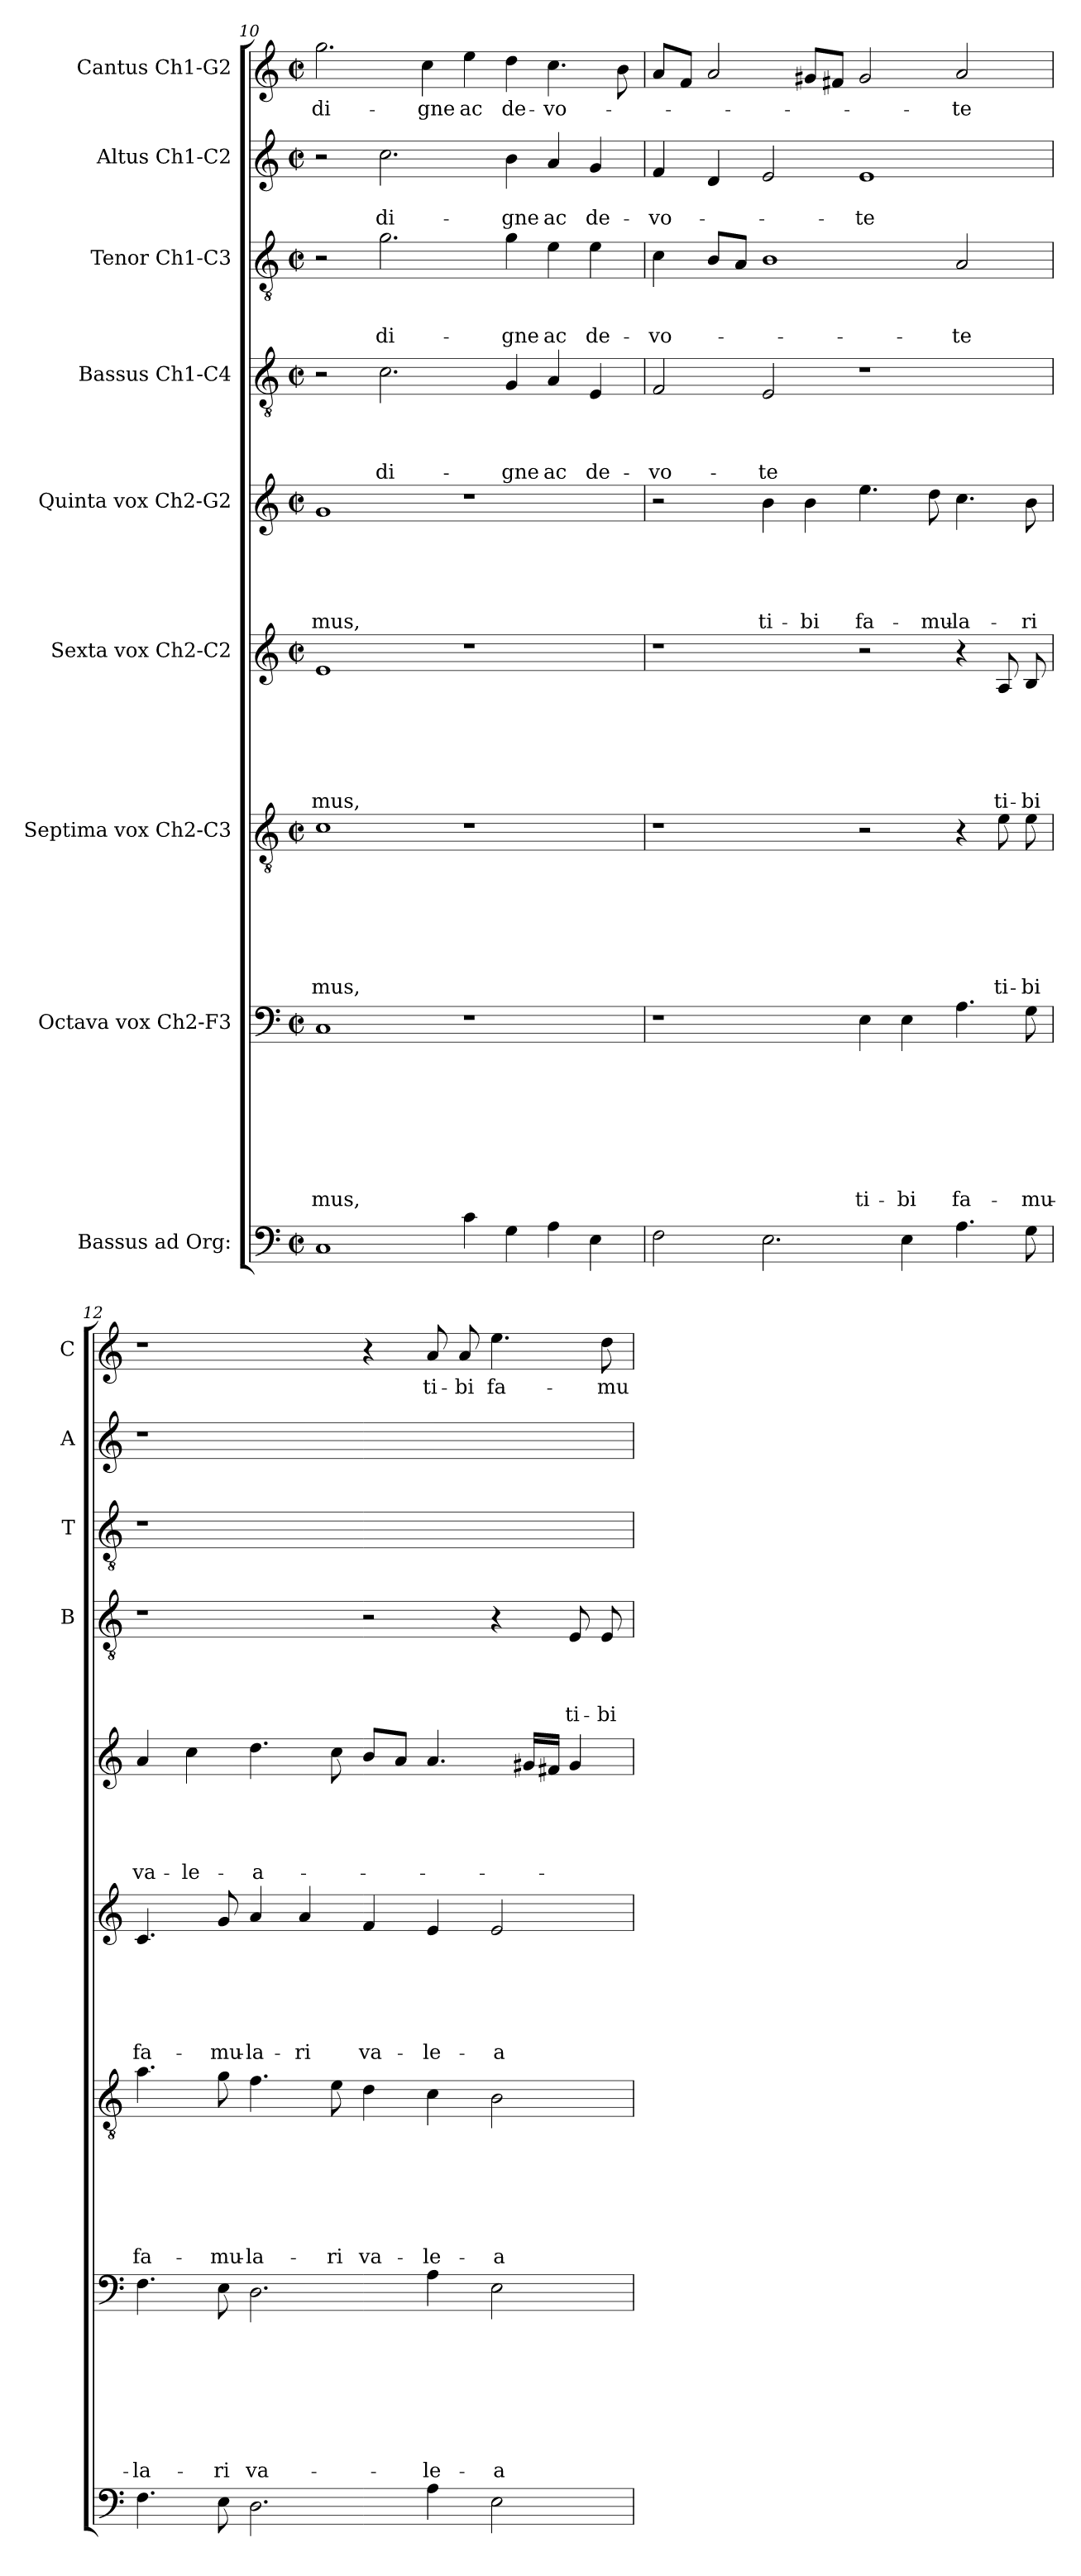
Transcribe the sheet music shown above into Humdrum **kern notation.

**kern	**kern	**text	**text	**text	**text	**text	**text	**text	**text	**kern	**text	**text	**text	**text	**text	**text	**text	**kern	**text	**text	**text	**text	**text	**text	**kern	**text	**text	**text	**text	**text	**kern	**text	**text	**text	**text	**kern	**text	**text	**text	**kern	**text	**text	**kern	**text
*part9	*part8	*part8	*part8	*part8	*part8	*part8	*part8	*part8	*part8	*part7	*part7	*part7	*part7	*part7	*part7	*part7	*part7	*part6	*part6	*part6	*part6	*part6	*part6	*part6	*part5	*part5	*part5	*part5	*part5	*part5	*part4	*part4	*part4	*part4	*part4	*part3	*part3	*part3	*part3	*part2	*part2	*part2	*part1	*part1
*staff9	*staff8	*staff8	*staff8	*staff8	*staff8	*staff8	*staff8	*staff8	*staff8	*staff7	*staff7	*staff7	*staff7	*staff7	*staff7	*staff7	*staff7	*staff6	*staff6	*staff6	*staff6	*staff6	*staff6	*staff6	*staff5	*staff5	*staff5	*staff5	*staff5	*staff5	*staff4	*staff4	*staff4	*staff4	*staff4	*staff3	*staff3	*staff3	*staff3	*staff2	*staff2	*staff2	*staff1	*staff1
*I"Bassus ad Org:	*I"Octava vox Ch2-F3	*	*	*	*	*	*	*	*	*I"Septima vox Ch2-C3	*	*	*	*	*	*	*	*I"Sexta vox Ch2-C2	*	*	*	*	*	*	*I"Quinta vox Ch2-G2	*	*	*	*	*	*I"Bassus Ch1-C4	*	*	*	*	*I"Tenor Ch1-C3	*	*	*	*I"Altus Ch1-C2	*	*	*I"Cantus Ch1-G2	*
*	*	*	*	*	*	*	*	*	*	*	*	*	*	*	*	*	*	*	*	*	*	*	*	*	*	*	*	*	*	*	*I'B	*	*	*	*	*I'T	*	*	*	*I'A	*	*	*I'C	*
!!LO:PB:g=z
*clefF4	*clefF4	*	*	*	*	*	*	*	*	*clefGv2	*	*	*	*	*	*	*	*clefG2	*	*	*	*	*	*	*clefG2	*	*	*	*	*	*clefGv2	*	*	*	*	*clefGv2	*	*	*	*clefG2	*	*	*clefG2	*
*k[]	*k[]	*	*	*	*	*	*	*	*	*k[]	*	*	*	*	*	*	*	*k[]	*	*	*	*	*	*	*k[]	*	*	*	*	*	*k[]	*	*	*	*	*k[]	*	*	*	*k[]	*	*	*k[]	*
*C:	*C:	*	*	*	*	*	*	*	*	*C:	*	*	*	*	*	*	*	*C:	*	*	*	*	*	*	*C:	*	*	*	*	*	*C:	*	*	*	*	*C:	*	*	*	*C:	*	*	*C:	*
*M2/2	*M2/2	*	*	*	*	*	*	*	*	*M2/2	*	*	*	*	*	*	*	*M2/2	*	*	*	*	*	*	*M2/2	*	*	*	*	*	*M2/2	*	*	*	*	*M2/2	*	*	*	*M2/2	*	*	*M2/2	*
*met(c|)	*met(c|)	*	*	*	*	*	*	*	*	*met(c|)	*	*	*	*	*	*	*	*met(c|)	*	*	*	*	*	*	*met(c|)	*	*	*	*	*	*met(c|)	*	*	*	*	*met(c|)	*	*	*	*met(c|)	*	*	*met(c|)	*
=10	=10	=10	=10	=10	=10	=10	=10	=10	=10	=10	=10	=10	=10	=10	=10	=10	=10	=10	=10	=10	=10	=10	=10	=10	=10	=10	=10	=10	=10	=10	=10	=10	=10	=10	=10	=10	=10	=10	=10	=10	=10	=10	=10	=10
!	!	!	!	!	!	!	!	!	!LO:LY:b	!	!	!	!	!	!	!	!LO:LY:b	!	!	!	!	!	!	!LO:LY:b	!	!	!	!	!	!LO:LY:b	!	!	!	!	!	!	!	!	!	!	!	!	!	!LO:LY:b
1C	1C	.	.	.	.	.	.	.	-mus,	1c	.	.	.	.	.	.	-mus,	1e	.	.	.	.	.	-mus,	1g	.	.	.	.	-mus,	2r	.	.	.	.	2r	.	.	.	2r	.	.	2.gg\	di-
!	!	!	!	!	!	!	!	!	!	!	!	!	!	!	!	!	!	!	!	!	!	!	!	!	!	!	!	!	!	!	!	!	!	!	!LO:LY:b	!	!	!	!LO:LY:b	!	!	!LO:LY:b	!	!
.	.	.	.	.	.	.	.	.	.	.	.	.	.	.	.	.	.	.	.	.	.	.	.	.	.	.	.	.	.	.	2.c\	.	.	.	di-	2.g\	.	.	di-	2.cc\	.	di-	.	.
!	!	!	!	!	!	!	!	!	!	!	!	!	!	!	!	!	!	!	!	!	!	!	!	!	!	!	!	!	!	!	!	!	!	!	!	!	!	!	!	!	!	!	!	!LO:LY:b
.	.	.	.	.	.	.	.	.	.	.	.	.	.	.	.	.	.	.	.	.	.	.	.	.	.	.	.	.	.	.	.	.	.	.	.	.	.	.	.	.	.	.	4cc\	-gne
!	!	!	!	!	!	!	!	!	!	!	!	!	!	!	!	!	!	!	!	!	!	!	!	!	!	!	!	!	!	!	!	!	!	!	!	!	!	!	!	!	!	!	!	!LO:LY:b
4c\	1r	.	.	.	.	.	.	.	.	1r	.	.	.	.	.	.	.	1r	.	.	.	.	.	.	1r	.	.	.	.	.	.	.	.	.	.	.	.	.	.	.	.	.	4ee\	ac
!	!	!	!	!	!	!	!	!	!	!	!	!	!	!	!	!	!	!	!	!	!	!	!	!	!	!	!	!	!	!	!	!	!	!	!LO:LY:b	!	!	!	!LO:LY:b	!	!	!LO:LY:b	!	!LO:LY:b
4G\	.	.	.	.	.	.	.	.	.	.	.	.	.	.	.	.	.	.	.	.	.	.	.	.	.	.	.	.	.	.	4G/	.	.	.	-gne	4g\	.	.	-gne	4b\	.	-gne	4dd\	de-
!	!	!	!	!	!	!	!	!	!	!	!	!	!	!	!	!	!	!	!	!	!	!	!	!	!	!	!	!	!	!	!	!	!	!	!LO:LY:b	!	!	!	!LO:LY:b	!	!	!LO:LY:b	!	!LO:LY:b
4A\	.	.	.	.	.	.	.	.	.	.	.	.	.	.	.	.	.	.	.	.	.	.	.	.	.	.	.	.	.	.	4A/	.	.	.	ac	4e\	.	.	ac	4a/	.	ac	4.cc\	-vo-
!	!	!	!	!	!	!	!	!	!	!	!	!	!	!	!	!	!	!	!	!	!	!	!	!	!	!	!	!	!	!	!	!	!	!	!LO:LY:b	!	!	!	!LO:LY:b	!	!	!LO:LY:b	!	!
4E\	.	.	.	.	.	.	.	.	.	.	.	.	.	.	.	.	.	.	.	.	.	.	.	.	.	.	.	.	.	.	4E/	.	.	.	de-	4e\	.	.	de-	4g/	.	de-	.	.
.	.	.	.	.	.	.	.	.	.	.	.	.	.	.	.	.	.	.	.	.	.	.	.	.	.	.	.	.	.	.	.	.	.	.	.	.	.	.	.	.	.	.	8b\	.
=11	=11	=11	=11	=11	=11	=11	=11	=11	=11	=11	=11	=11	=11	=11	=11	=11	=11	=11	=11	=11	=11	=11	=11	=11	=11	=11	=11	=11	=11	=11	=11	=11	=11	=11	=11	=11	=11	=11	=11	=11	=11	=11	=11	=11
!	!	!	!	!	!	!	!	!	!	!	!	!	!	!	!	!	!	!	!	!	!	!	!	!	!	!	!	!	!	!	!	!	!	!	!LO:LY:b	!	!	!	!LO:LY:b	!	!	!LO:LY:b	!	!
2F\	1r	.	.	.	.	.	.	.	.	1r	.	.	.	.	.	.	.	1r	.	.	.	.	.	.	2r	.	.	.	.	.	2F/	.	.	.	-vo-	4c\	.	.	-vo-	4f/	.	-vo-	8a/L	.
.	.	.	.	.	.	.	.	.	.	.	.	.	.	.	.	.	.	.	.	.	.	.	.	.	.	.	.	.	.	.	.	.	.	.	.	.	.	.	.	.	.	.	8f/J	.
.	.	.	.	.	.	.	.	.	.	.	.	.	.	.	.	.	.	.	.	.	.	.	.	.	.	.	.	.	.	.	.	.	.	.	.	8B/L	.	.	.	4d/	.	.	2a/	.
.	.	.	.	.	.	.	.	.	.	.	.	.	.	.	.	.	.	.	.	.	.	.	.	.	.	.	.	.	.	.	.	.	.	.	.	8A/J	.	.	.	.	.	.	.	.
!	!	!	!	!	!	!	!	!	!	!	!	!	!	!	!	!	!	!	!	!	!	!	!	!	!	!	!	!	!	!LO:LY:b	!	!	!	!	!LO:LY:b	!	!	!	!	!	!	!	!	!
2.E\	.	.	.	.	.	.	.	.	.	.	.	.	.	.	.	.	.	.	.	.	.	.	.	.	4b\	.	.	.	.	ti-	2E/	.	.	.	-te	1B	.	.	.	2e/	.	.	.	.
!	!	!	!	!	!	!	!	!	!	!	!	!	!	!	!	!	!	!	!	!	!	!	!	!	!	!	!	!	!	!LO:LY:b	!	!	!	!	!	!	!	!	!	!	!	!	!	!
.	.	.	.	.	.	.	.	.	.	.	.	.	.	.	.	.	.	.	.	.	.	.	.	.	4b\	.	.	.	.	-bi	.	.	.	.	.	.	.	.	.	.	.	.	8g#X/L	.
.	.	.	.	.	.	.	.	.	.	.	.	.	.	.	.	.	.	.	.	.	.	.	.	.	.	.	.	.	.	.	.	.	.	.	.	.	.	.	.	.	.	.	8f#X/J	.
!	!	!	!	!	!	!	!	!	!LO:LY:b	!	!	!	!	!	!	!	!	!	!	!	!	!	!	!	!	!	!	!	!	!LO:LY:b	!	!	!	!	!	!	!	!	!	!	!	!LO:LY:b	!	!
.	4E\	.	.	.	.	.	.	.	ti-	2r	.	.	.	.	.	.	.	2r	.	.	.	.	.	.	4.ee\	.	.	.	.	fa-	1r	.	.	.	.	.	.	.	.	1e	.	-te	2g#/	.
!	!	!	!	!	!	!	!	!	!LO:LY:b	!	!	!	!	!	!	!	!	!	!	!	!	!	!	!	!	!	!	!	!	!	!	!	!	!	!	!	!	!	!	!	!	!	!	!
4E\	4E\	.	.	.	.	.	.	.	-bi	.	.	.	.	.	.	.	.	.	.	.	.	.	.	.	.	.	.	.	.	.	.	.	.	.	.	.	.	.	.	.	.	.	.	.
!	!	!	!	!	!	!	!	!	!	!	!	!	!	!	!	!	!	!	!	!	!	!	!	!	!	!	!	!	!	!LO:LY:b	!	!	!	!	!	!	!	!	!	!	!	!	!	!
.	.	.	.	.	.	.	.	.	.	.	.	.	.	.	.	.	.	.	.	.	.	.	.	.	8dd\	.	.	.	.	-mu-	.	.	.	.	.	.	.	.	.	.	.	.	.	.
!	!	!	!	!	!	!	!	!	!LO:LY:b	!	!	!	!	!	!	!	!	!	!	!	!	!	!	!	!	!	!	!	!	!LO:LY:b	!	!	!	!	!	!	!	!	!LO:LY:b	!	!	!	!	!LO:LY:b
4.A\	4.A\	.	.	.	.	.	.	.	fa-	4r	.	.	.	.	.	.	.	4r	.	.	.	.	.	.	4.cc\	.	.	.	.	-la-	.	.	.	.	.	2A/	.	.	-te	.	.	.	2a/	-te
!	!	!	!	!	!	!	!	!	!	!	!	!	!	!	!	!	!LO:LY:b	!	!	!	!	!	!	!LO:LY:b	!	!	!	!	!	!	!	!	!	!	!	!	!	!	!	!	!	!	!	!
.	.	.	.	.	.	.	.	.	.	8e\	.	.	.	.	.	.	ti-	8A/	.	.	.	.	.	ti-	.	.	.	.	.	.	.	.	.	.	.	.	.	.	.	.	.	.	.	.
!	!	!	!	!	!	!	!	!	!LO:LY:b	!	!	!	!	!	!	!	!LO:LY:b	!	!	!	!	!	!	!LO:LY:b	!	!	!	!	!	!LO:LY:b	!	!	!	!	!	!	!	!	!	!	!	!	!	!
8G\	8G\	.	.	.	.	.	.	.	-mu-	8e\	.	.	.	.	.	.	-bi	8B/	.	.	.	.	.	-bi	8b\	.	.	.	.	-ri	.	.	.	.	.	.	.	.	.	.	.	.	.	.
=12	=12	=12	=12	=12	=12	=12	=12	=12	=12	=12	=12	=12	=12	=12	=12	=12	=12	=12	=12	=12	=12	=12	=12	=12	=12	=12	=12	=12	=12	=12	=12	=12	=12	=12	=12	=12	=12	=12	=12	=12	=12	=12	=12	=12
!	!	!	!	!	!	!	!	!	!LO:LY:b	!	!	!	!	!	!	!	!LO:LY:b	!	!	!	!	!	!	!LO:LY:b	!	!	!	!	!	!LO:LY:b	!	!	!	!	!	!	!	!	!	!	!	!	!	!
4.F\	4.F\	.	.	.	.	.	.	.	-la-	4.a\	.	.	.	.	.	.	fa-	4.c/	.	.	.	.	.	fa-	4a/	.	.	.	.	va-	1r	.	.	.	.	1r	.	.	.	1r	.	.	1r	.
!	!	!	!	!	!	!	!	!	!	!	!	!	!	!	!	!	!	!	!	!	!	!	!	!	!	!	!	!	!	!LO:LY:b	!	!	!	!	!	!	!	!	!	!	!	!	!	!
.	.	.	.	.	.	.	.	.	.	.	.	.	.	.	.	.	.	.	.	.	.	.	.	.	4cc\	.	.	.	.	-le-	.	.	.	.	.	.	.	.	.	.	.	.	.	.
!	!	!	!	!	!	!	!	!	!LO:LY:b	!	!	!	!	!	!	!	!LO:LY:b	!	!	!	!	!	!	!LO:LY:b	!	!	!	!	!	!	!	!	!	!	!	!	!	!	!	!	!	!	!	!
8E\	8E\	.	.	.	.	.	.	.	-ri	8g\	.	.	.	.	.	.	-mu-	8g/	.	.	.	.	.	-mu-	.	.	.	.	.	.	.	.	.	.	.	.	.	.	.	.	.	.	.	.
!	!	!	!	!	!	!	!	!	!LO:LY:b	!	!	!	!	!	!	!	!LO:LY:b	!	!	!	!	!	!	!LO:LY:b	!	!	!	!	!	!LO:LY:b	!	!	!	!	!	!	!	!	!	!	!	!	!	!
2.D\	2.D\	.	.	.	.	.	.	.	va-	4.f\	.	.	.	.	.	.	-la-	4a/	.	.	.	.	.	-la-	4.dd\	.	.	.	.	-a-	.	.	.	.	.	.	.	.	.	.	.	.	.	.
!	!	!	!	!	!	!	!	!	!	!	!	!	!	!	!	!	!	!	!	!	!	!	!	!LO:LY:b	!	!	!	!	!	!	!	!	!	!	!	!	!	!	!	!	!	!	!	!
.	.	.	.	.	.	.	.	.	.	.	.	.	.	.	.	.	.	4a/	.	.	.	.	.	-ri	.	.	.	.	.	.	.	.	.	.	.	.	.	.	.	.	.	.	.	.
!	!	!	!	!	!	!	!	!	!	!	!	!	!	!	!	!	!LO:LY:b	!	!	!	!	!	!	!	!	!	!	!	!	!	!	!	!	!	!	!	!	!	!	!	!	!	!	!
.	.	.	.	.	.	.	.	.	.	8e\	.	.	.	.	.	.	-ri	.	.	.	.	.	.	.	8cc\	.	.	.	.	.	.	.	.	.	.	.	.	.	.	.	.	.	.	.
!	!	!	!	!	!	!	!	!	!	!	!	!	!	!	!	!	!LO:LY:b	!	!	!	!	!	!	!LO:LY:b	!	!	!	!	!	!	!	!	!	!	!	!	!	!	!	!	!	!	!	!
.	.	.	.	.	.	.	.	.	.	4d\	.	.	.	.	.	.	va-	4f/	.	.	.	.	.	va-	8b/L	.	.	.	.	.	2r	.	.	.	.	1ryy	.	.	.	1ryy	.	.	4r	.
.	.	.	.	.	.	.	.	.	.	.	.	.	.	.	.	.	.	.	.	.	.	.	.	.	8a/J	.	.	.	.	.	.	.	.	.	.	.	.	.	.	.	.	.	.	.
!	!	!	!	!	!	!	!	!	!LO:LY:b	!	!	!	!	!	!	!	!LO:LY:b	!	!	!	!	!	!	!LO:LY:b	!	!	!	!	!	!	!	!	!	!	!	!	!	!	!	!	!	!	!	!LO:LY:b
4A\	4A\	.	.	.	.	.	.	.	-le-	4c\	.	.	.	.	.	.	-le-	4e/	.	.	.	.	.	-le-	4.a/	.	.	.	.	.	.	.	.	.	.	.	.	.	.	.	.	.	8a/	ti-
!	!	!	!	!	!	!	!	!	!	!	!	!	!	!	!	!	!	!	!	!	!	!	!	!	!	!	!	!	!	!	!	!	!	!	!	!	!	!	!	!	!	!	!	!LO:LY:b
.	.	.	.	.	.	.	.	.	.	.	.	.	.	.	.	.	.	.	.	.	.	.	.	.	.	.	.	.	.	.	.	.	.	.	.	.	.	.	.	.	.	.	8a/	-bi
!	!	!	!	!	!	!	!	!	!LO:LY:b	!	!	!	!	!	!	!	!LO:LY:b	!	!	!	!	!	!	!LO:LY:b	!	!	!	!	!	!	!	!	!	!	!	!	!	!	!	!	!	!	!	!LO:LY:b
2E\	2E\	.	.	.	.	.	.	.	-a-	2B\	.	.	.	.	.	.	-a-	2e/	.	.	.	.	.	-a-	.	.	.	.	.	.	4r	.	.	.	.	.	.	.	.	.	.	.	4.ee\	fa-
.	.	.	.	.	.	.	.	.	.	.	.	.	.	.	.	.	.	.	.	.	.	.	.	.	16g#X/LL	.	.	.	.	.	.	.	.	.	.	.	.	.	.	.	.	.	.	.
.	.	.	.	.	.	.	.	.	.	.	.	.	.	.	.	.	.	.	.	.	.	.	.	.	16f#X/JJ	.	.	.	.	.	.	.	.	.	.	.	.	.	.	.	.	.	.	.
!	!	!	!	!	!	!	!	!	!	!	!	!	!	!	!	!	!	!	!	!	!	!	!	!	!	!	!	!	!	!	!	!	!	!	!LO:LY:b	!	!	!	!	!	!	!	!	!
.	.	.	.	.	.	.	.	.	.	.	.	.	.	.	.	.	.	.	.	.	.	.	.	.	4g#/	.	.	.	.	.	8E/	.	.	.	ti-	.	.	.	.	.	.	.	.	.
!	!	!	!	!	!	!	!	!	!	!	!	!	!	!	!	!	!	!	!	!	!	!	!	!	!	!	!	!	!	!	!	!	!	!	!LO:LY:b	!	!	!	!	!	!	!	!	!LO:LY:b
.	.	.	.	.	.	.	.	.	.	.	.	.	.	.	.	.	.	.	.	.	.	.	.	.	.	.	.	.	.	.	8E/	.	.	.	-bi	.	.	.	.	.	.	.	8dd\	-mu-
=	=	=	=	=	=	=	=	=	=	=	=	=	=	=	=	=	=	=	=	=	=	=	=	=	=	=	=	=	=	=	=	=	=	=	=	=	=	=	=	=	=	=	=	=
*-	*-	*-	*-	*-	*-	*-	*-	*-	*-	*-	*-	*-	*-	*-	*-	*-	*-	*-	*-	*-	*-	*-	*-	*-	*-	*-	*-	*-	*-	*-	*-	*-	*-	*-	*-	*-	*-	*-	*-	*-	*-	*-	*-	*-
